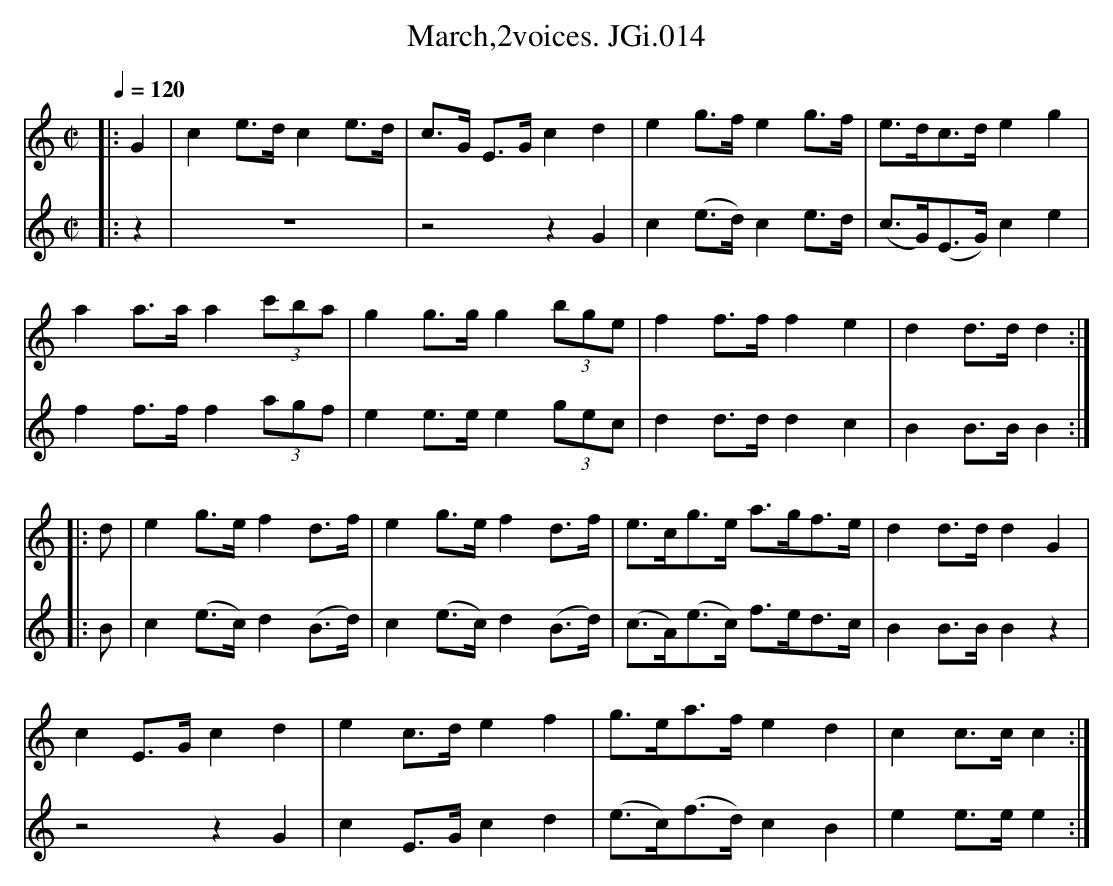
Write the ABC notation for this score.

X:1
T:March,2voices. JGi.014
M:C|
L:1/8
Q:1/4=120
K:C
[V:1]|:G2|c2e>dc2e>d|c>G E>Gc2d2|e2g>fe2g>f|e>dc>de2g2|
[V:2]|:z2|z8|z4z2G2|c2(e>d)c2e>d|(c>G)(E>G)c2e2|
[V:1]a2a>aa2(3c'ba|g2g>gg2(3bge|f2f>ff2e2|d2d>dd2:|
[V:2]f2f>ff2(3agf|e2e>ee2(3gec|d2d>dd2c2|B2B>BB2:|
[V:1]|:d|e2g>ef2d>f|e2g>ef2d>f|e>cg>e a>gf>e|d2d>dd2G2|
[V:2]|:B|c2(e>c)d2(B>d)|c2(e>c)d2(B>d)|(c>A)(e>c) f>ed>c|
[V:1]c2E>Gc2d2|e2c>de2f2|g>ea>fe2d2|c2c>cc2:|
[V:2]B2B>BB2z2|z4z2G2|c2E>Gc2d2|(e>c)(f>d)c2B2|e2e>ee2:|
